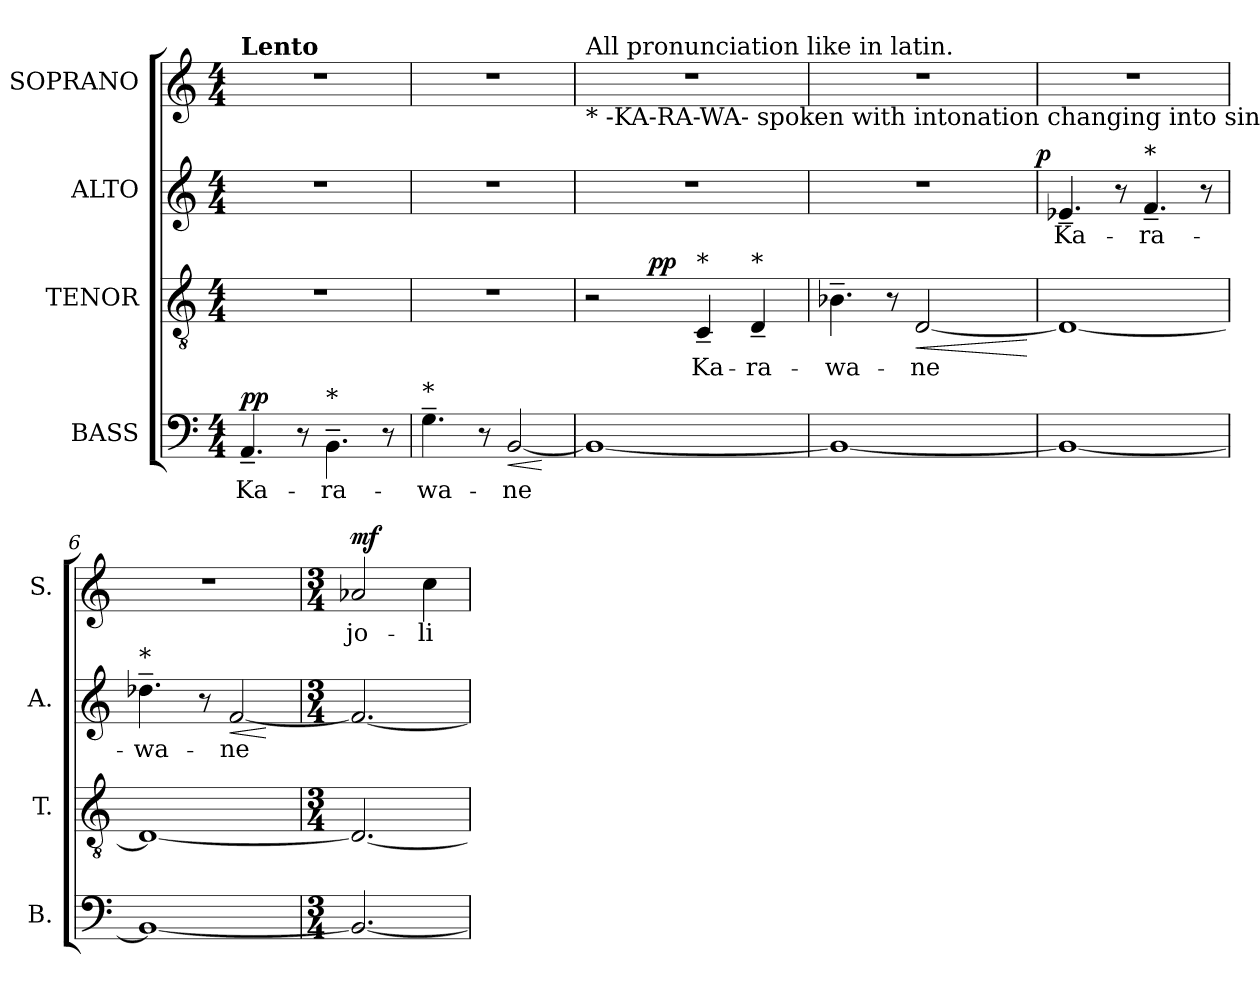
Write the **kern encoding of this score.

**kern	**text	**dynam	**kern	**text	**dynam	**kern	**text	**dynam	**kern	**text	**dynam
*part4	*part4	*part4	*part3	*part3	*part3	*part2	*part2	*part2	*part1	*part1	*part1
*staff4	*staff4	*staff4	*staff3	*staff3	*staff3	*staff2	*staff2	*staff2	*staff1	*staff1	*staff1
*I"BASS	*	*	*I"TENOR	*	*	*I"ALTO	*	*	*I"SOPRANO	*	*
*I'B.	*	*	*I'T.	*	*	*I'A.	*	*	*I'S.	*	*
!!LO:PB:g=z
*clefF4	*	*	*clefGv2	*	*	*clefG2	*	*	*clefG2	*	*
*	*	*	*ITrd7c12	*	*	*	*	*	*	*	*
*k[]	*	*	*k[]	*	*	*k[]	*	*	*k[]	*	*
*C:	*	*	*C:	*	*	*C:	*	*	*C:	*	*
*M4/4	*	*	*M4/4	*	*	*M4/4	*	*	*M4/4	*	*
*MM60	*	*	*MM60	*	*	*MM60	*	*	*MM60	*	*
=1	=1	=1	=1	=1	=1	=1	=1	=1	=1	=1	=1
!	!	!	!	!	!	!	!	!	!LO:TX:a:B:t=Lento	!	!
!LO:TX:a:t=*	!	!	!	!	!	!	!	!	!	!	!
!	!LO:LY:b:color=#000000	!	!	!	!	!	!	!	!	!	!
*^	*	*	*	*	*	*	*	*	*	*	*
4.AA~i/	2ryy	Ka-	pp	1r	.	.	1r	.	.	1r	.	.
8r	.	.	.	.	.	.	.	.	.	.	.	.
!LO:TX:a:t=*	!	!	!	!	!	!	!	!	!	!	!	!
!	!	!LO:LY:b:color=#000000	!	!	!	!	!	!	!	!	!	!
4.BB~i\	2ryy	-ra-	.	.	.	.	.	.	.	.	.	.
8r	.	.	.	.	.	.	.	.	.	.	.	.
*v	*v	*	*	*	*	*	*	*	*	*	*	*
=2	=2	=2	=2	=2	=2	=2	=2	=2	=2	=2	=2
!LO:TX:a:t=*	!	!	!	!	!	!	!	!	!	!	!
!	!LO:LY:b:color=#000000	!	!	!	!	!	!	!	!	!	!
4.G~i\	-wa-	.	1r	.	.	1r	.	.	1r	.	.
8r	.	.	.	.	.	.	.	.	.	.	.
!	!LO:LY:b:color=#000000	!LO:HP:b	!	!	!	!	!	!	!	!	!
[<2BBi/	-ne	<	.	.	.	.	.	.	.	.	.
.	.	[	.	.	.	.	.	.	.	.	.
=3	=3	=3	=3	=3	=3	=3	=3	=3	=3	=3	=3
*	*	*	*^	*	*	*	*	*	*	*	*
!	!	!	!	!	!	!	!	!	!	!LO:TX:b:t=* -KA-RA-WA- spoken with intonation changing into singing at -NE-	!	!
!	!	!	!	!	!	!	!	!	!	!LO:TX:t=All pronunciation like in latin.	!	!
1BBi_<	.	.	2r	8ryy	.	.	1r	.	.	1r	.	.
.	.	.	.	16ryy	.	.	.	.	.	.	.	.
.	.	.	.	64ryy	.	.	.	.	.	.	.	.
.	.	.	.	128ryy	.	.	.	.	.	.	.	.
.	.	.	.	1024ryy	.	.	.	.	.	.	.	.
.	.	.	.	2ryy	.	pp	.	.	.	.	.	.
!	!	!	!LO:TX:a:t=*	!	!	!	!	!	!	!	!	!
!	!	!	!	!	!LO:LY:b:color=#000000	!	!	!	!	!	!	!
.	.	.	4CC~i/	.	Ka-	.	.	.	.	.	.	.
.	.	.	.	4ryy	.	.	.	.	.	.	.	.
!	!	!	!LO:TX:a:t=*	!	!	!	!	!	!	!	!	!
!	!	!	!	!	!LO:LY:b:color=#000000	!	!	!	!	!	!	!
.	.	.	4DD~i/	.	-ra-	.	.	.	.	.	.	.
.	.	.	.	32ryy	.	.	.	.	.	.	.	.
.	.	.	.	256..ryy	.	.	.	.	.	.	.	.
*	*	*	*v	*v	*	*	*	*	*	*	*	*
=4	=4	=4	=4	=4	=4	=4	=4	=4	=4	=4	=4
*	*	*	*^	*	*	*	*	*	*	*	*
!	!	!	!LO:TX:a:t=*	!	!	!	!	!	!	!	!	!
!	!	!	!	!	!LO:LY:b:color=#000000	!	!	!	!	!	!	!
*	*	*	*v	*v	*	*	*^	*	*	*	*	*
1BBi_<	.	.	4.BB-X~i\	-wa-	.	1r	2ryy	.	.	1r	.	.
.	.	.	8r	.	.	.	.	.	.	.	.	.
!	!	!	!	!LO:LY:b:color=#000000	!LO:HP:b	!	!	!	!	!	!	!
.	.	.	[<2DDi/	-ne	<	.	4ryy	.	.	.	.	.
.	.	.	.	.	.	.	8ryy	.	.	.	.	.
.	.	.	.	.	.	.	16ryy	.	.	.	.	.
.	.	.	.	.	.	.	32ryy	.	.	.	.	.
.	.	.	.	.	.	.	64ryy	.	.	.	.	.
.	.	.	.	.	.	.	128...ryy	.	.	.	.	.
.	.	.	.	.	.	.	1024ryy	.	p	.	.	.
.	.	.	.	.	[	.	.	.	.	.	.	.
*	*	*	*	*	*	*v	*v	*	*	*	*	*
=5	=5	=5	=5	=5	=5	=5	=5	=5	=5	=5	=5
*	*	*	*	*	*	*^	*	*	*	*	*
!	!	!	!	!	!	!LO:TX:a:t=*	!	!	!	!	!	!
!	!	!	!	!	!	!	!	!LO:LY:b:color=#000000	!	!	!	!
*	*	*	*	*	*	*v	*v	*	*	*	*	*
1BBi_<	.	.	1DDi_<	.	.	4.e-X~i/	Ka-	.	1r	.	.
.	.	.	.	.	.	8r	.	.	.	.	.
!	!	!	!	!	!	!LO:TX:a:t=*	!	!	!	!	!
!	!	!	!	!	!	!	!LO:LY:b:color=#000000	!	!	!	!
.	.	.	.	.	.	4.f~i/	-ra-	.	.	.	.
.	.	.	.	.	.	8r	.	.	.	.	.
=6	=6	=6	=6	=6	=6	=6	=6	=6	=6	=6	=6
!	!	!	!	!	!	!LO:TX:a:t=*	!	!	!	!	!
!	!	!	!	!	!	!	!LO:LY:b:color=#000000	!	!	!	!
1BBi_<	.	.	1DDi_<	.	.	4.dd-X~i\	-wa-	.	1r	.	.
.	.	.	.	.	.	8r	.	.	.	.	.
!	!	!	!	!	!	!	!LO:LY:b:color=#000000	!LO:HP:b	!	!	!
.	.	.	.	.	.	[<2fi/	-ne	<	.	.	.
.	.	.	.	.	.	.	.	[	.	.	.
=7	=7	=7	=7	=7	=7	=7	=7	=7	=7	=7	=7
*M3/4	*	*	*M3/4	*	*	*M3/4	*	*	*M3/4	*	*
!	!	!	!	!	!	!	!	!	!	!LO:LY:b:color=#000000	!
2.BBi/_<	.	.	2.DDi/_<	.	.	2.fi/_<	.	.	2a-Xi/	jo-	mf
!	!	!	!	!	!	!	!	!	!	!LO:LY:b:color=#000000	!
.	.	.	.	.	.	.	.	.	4cci\	-li-	.
=	=	=	=	=	=	=	=	=	=	=	=
*-	*-	*-	*-	*-	*-	*-	*-	*-	*-	*-	*-
